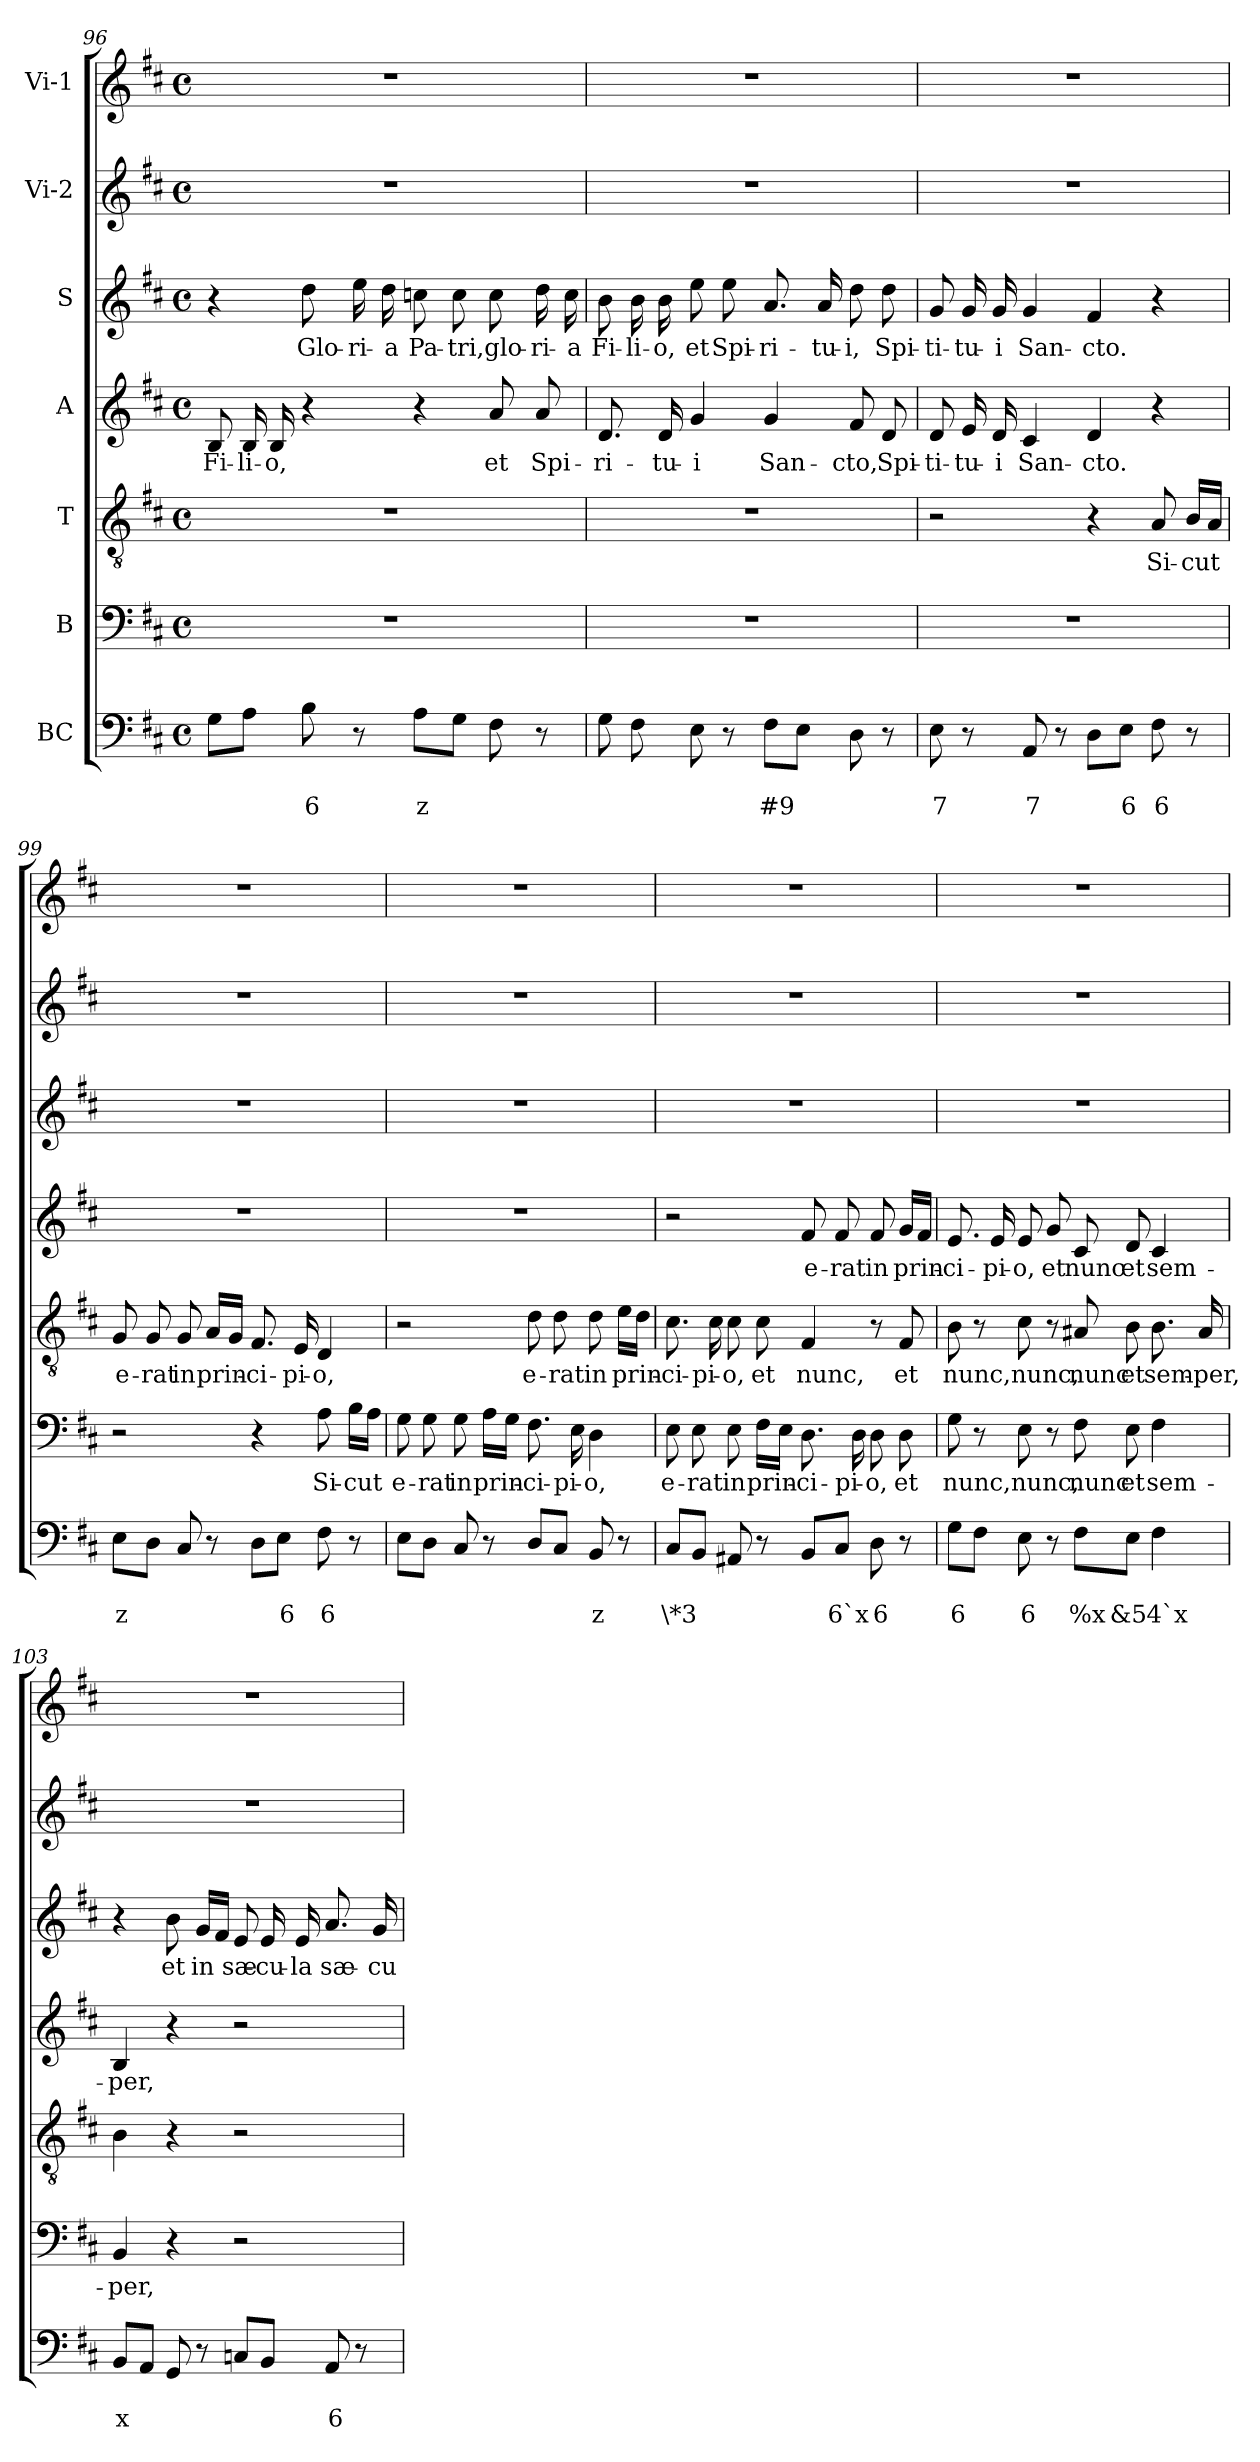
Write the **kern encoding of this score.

**kern	**text	**text	**kern	**text	**kern	**text	**kern	**text	**kern	**text	**kern	**kern
*part7	*part7	*part7	*part6	*part6	*part5	*part5	*part4	*part4	*part3	*part3	*part2	*part1
*staff7	*staff7	*staff7	*staff6	*staff6	*staff5	*staff5	*staff4	*staff4	*staff3	*staff3	*staff2	*staff1
*I"BC	*	*	*I"B	*	*I"T	*	*I"A	*	*I"S	*	*I"Vi-2	*I"Vi-1
*clefF4	*	*	*clefF4	*	*clefGv2	*	*clefG2	*	*clefG2	*	*clefG2	*clefG2
*k[f#c#]	*	*	*k[f#c#]	*	*k[f#c#]	*	*k[f#c#]	*	*k[f#c#]	*	*k[f#c#]	*k[f#c#]
*D:	*	*	*D:	*	*D:	*	*D:	*	*D:	*	*D:	*D:
*M4/4	*	*	*M4/4	*	*M4/4	*	*M4/4	*	*M4/4	*	*M4/4	*M4/4
*met(c)	*	*	*met(c)	*	*met(c)	*	*met(c)	*	*met(c)	*	*met(c)	*met(c)
=96	=96	=96	=96	=96	=96	=96	=96	=96	=96	=96	=96	=96
!	!	!	!	!	!	!	!	!LO:LY:b	!	!	!	!
8G\L	.	.	1r	.	1r	.	8B/	Fi-	4r	.	1r	1r
!	!	!	!	!	!	!	!	!LO:LY:b	!	!	!	!
8A\J	.	.	.	.	.	.	16B/	-li-	.	.	.	.
!	!	!	!	!	!	!	!	!LO:LY:b	!	!	!	!
.	.	.	.	.	.	.	16B/	-o,	.	.	.	.
!	!	!LO:LY:b	!	!	!	!	!	!	!	!LO:LY:b	!	!
8B\	.	6	.	.	.	.	4r	.	8dd\	Glo-	.	.
!	!	!	!	!	!	!	!	!	!	!LO:LY:b	!	!
8r	.	.	.	.	.	.	.	.	16ee\	-ri-	.	.
!	!	!	!	!	!	!	!	!	!	!LO:LY:b	!	!
.	.	.	.	.	.	.	.	.	16dd\	-a	.	.
!	!	!LO:LY:b	!	!	!	!	!	!	!	!LO:LY:b	!	!
8A\L	.	z	.	.	.	.	4r	.	8ccn\	Pa-	.	.
!	!	!	!	!	!	!	!	!	!	!LO:LY:b	!	!
8G\J	.	.	.	.	.	.	.	.	8cc\	-tri,	.	.
!	!	!	!	!	!	!	!	!LO:LY:b	!	!LO:LY:b	!	!
8F#\	.	.	.	.	.	.	8a/	et	8cc\	glo-	.	.
!	!	!	!	!	!	!	!	!LO:LY:b	!	!LO:LY:b	!	!
8r	.	.	.	.	.	.	8a/	Spi-	16dd\	-ri-	.	.
!	!	!	!	!	!	!	!	!	!	!LO:LY:b	!	!
.	.	.	.	.	.	.	.	.	16cc\	-a	.	.
=97	=97	=97	=97	=97	=97	=97	=97	=97	=97	=97	=97	=97
!	!	!	!	!	!	!	!	!LO:LY:b	!	!LO:LY:b	!	!
8G\	.	.	1r	.	1r	.	8.d/	-ri-	8b\	Fi-	1r	1r
!	!	!	!	!	!	!	!	!	!	!LO:LY:b	!	!
8F#\	.	.	.	.	.	.	.	.	16b\	-li-	.	.
!	!	!	!	!	!	!	!	!LO:LY:b	!	!LO:LY:b	!	!
.	.	.	.	.	.	.	16d/	-tu-	16b\	-o,	.	.
!	!	!	!	!	!	!	!	!LO:LY:b	!	!LO:LY:b	!	!
8E\	.	.	.	.	.	.	4g/	-i	8ee\	et	.	.
!	!	!	!	!	!	!	!	!	!	!LO:LY:b	!	!
8r	.	.	.	.	.	.	.	.	8ee\	Spi-	.	.
!	!	!LO:LY:b	!	!	!	!	!	!LO:LY:b	!	!LO:LY:b	!	!
8F#\L	.	#9	.	.	.	.	4g/	San-	8.a/	-ri-	.	.
8E\J	.	.	.	.	.	.	.	.	.	.	.	.
!	!	!	!	!	!	!	!	!	!	!LO:LY:b	!	!
.	.	.	.	.	.	.	.	.	16a/	-tu-	.	.
!	!	!	!	!	!	!	!	!LO:LY:b	!	!LO:LY:b	!	!
8D\	.	.	.	.	.	.	8f#/	-cto,	8dd\	-i,	.	.
!	!	!	!	!	!	!	!	!LO:LY:b	!	!LO:LY:b	!	!
8r	.	.	.	.	.	.	8d/	Spi-	8dd\	Spi-	.	.
!!LO:LB:g=z
=98	=98	=98	=98	=98	=98	=98	=98	=98	=98	=98	=98	=98
!	!	!LO:LY:b	!	!	!	!	!	!LO:LY:b	!	!LO:LY:b	!	!
8E\	.	7	1r	.	2r	.	8d/	-ti-	8g/	-ti-	1r	1r
!	!	!	!	!	!	!	!	!LO:LY:b	!	!LO:LY:b	!	!
8r	.	.	.	.	.	.	16e/	-tu-	16g/	-tu-	.	.
!	!	!	!	!	!	!	!	!LO:LY:b	!	!LO:LY:b	!	!
.	.	.	.	.	.	.	16d/	-i	16g/	-i	.	.
!	!	!LO:LY:b	!	!	!	!	!	!LO:LY:b	!	!LO:LY:b	!	!
8AA/	.	7	.	.	.	.	4c#/	San-	4g/	San-	.	.
8r	.	.	.	.	.	.	.	.	.	.	.	.
!	!	!	!	!	!	!	!	!LO:LY:b	!	!LO:LY:b	!	!
8D\L	.	.	.	.	4r	.	4d/	-cto.	4f#/	-cto.	.	.
!	!	!LO:LY:b	!	!	!	!	!	!	!	!	!	!
8E\J	.	6	.	.	.	.	.	.	.	.	.	.
!	!	!LO:LY:b	!	!	!	!LO:LY:b	!	!	!	!	!	!
8F#\	.	6	.	.	8A/	-Si-	4r	.	4r	.	.	.
!	!	!	!	!	!	!LO:LY:b	!	!	!	!	!	!
8r	.	.	.	.	16B/LL	-cut	.	.	.	.	.	.
.	.	.	.	.	16A/JJ	.	.	.	.	.	.	.
=99	=99	=99	=99	=99	=99	=99	=99	=99	=99	=99	=99	=99
!	!	!LO:LY:b	!	!	!	!LO:LY:b	!	!	!	!	!	!
8E\L	.	z	2r	.	8G/	e-	1r	.	1r	.	1r	1r
!	!	!	!	!	!	!LO:LY:b	!	!	!	!	!	!
8D\J	.	.	.	.	8G/	-rat	.	.	.	.	.	.
!	!	!	!	!	!	!LO:LY:b	!	!	!	!	!	!
8C#/	.	.	.	.	8G/	in	.	.	.	.	.	.
!	!	!	!	!	!	!LO:LY:b	!	!	!	!	!	!
8r	.	.	.	.	16A/LL	prin-	.	.	.	.	.	.
.	.	.	.	.	16G/JJ	.	.	.	.	.	.	.
!	!	!	!	!	!	!LO:LY:b	!	!	!	!	!	!
8D\L	.	.	4r	.	8.F#/	-ci-	.	.	.	.	.	.
!	!	!LO:LY:b	!	!	!	!	!	!	!	!	!	!
8E\J	.	6	.	.	.	.	.	.	.	.	.	.
!	!	!	!	!	!	!LO:LY:b	!	!	!	!	!	!
.	.	.	.	.	16E/	-pi-	.	.	.	.	.	.
!	!	!LO:LY:b	!	!LO:LY:b	!	!LO:LY:b	!	!	!	!	!	!
8F#\	.	6	8A\	Si-	4D/	-o,	.	.	.	.	.	.
!	!	!	!	!LO:LY:b	!	!	!	!	!	!	!	!
8r	.	.	16B\LL	-cut	.	.	.	.	.	.	.	.
.	.	.	16A\JJ	.	.	.	.	.	.	.	.	.
=100	=100	=100	=100	=100	=100	=100	=100	=100	=100	=100	=100	=100
!	!	!	!	!LO:LY:b	!	!	!	!	!	!	!	!
8E\L	.	.	8G\	e-	2r	.	1r	.	1r	.	1r	1r
!	!	!	!	!LO:LY:b	!	!	!	!	!	!	!	!
8D\J	.	.	8G\	-rat	.	.	.	.	.	.	.	.
!	!	!	!	!LO:LY:b	!	!	!	!	!	!	!	!
8C#/	.	.	8G\	in	.	.	.	.	.	.	.	.
!	!	!	!	!LO:LY:b	!	!	!	!	!	!	!	!
8r	.	.	16A\LL	prin-	.	.	.	.	.	.	.	.
.	.	.	16G\JJ	.	.	.	.	.	.	.	.	.
!	!	!	!	!LO:LY:b	!	!LO:LY:b	!	!	!	!	!	!
8D/L	.	.	8.F#\	-ci-	8d\	e-	.	.	.	.	.	.
!	!	!	!	!	!	!LO:LY:b	!	!	!	!	!	!
8C#/J	.	.	.	.	8d\	-rat	.	.	.	.	.	.
!	!	!	!	!LO:LY:b	!	!	!	!	!	!	!	!
.	.	.	16E\	-pi-	.	.	.	.	.	.	.	.
!	!	!LO:LY:b	!	!LO:LY:b	!	!LO:LY:b	!	!	!	!	!	!
8BB/	.	z	4D\	-o,	8d\	in	.	.	.	.	.	.
!	!	!	!	!	!	!LO:LY:b	!	!	!	!	!	!
8r	.	.	.	.	16e\LL	prin-	.	.	.	.	.	.
.	.	.	.	.	16d\JJ	.	.	.	.	.	.	.
!!LO:PB:g=z
=101	=101	=101	=101	=101	=101	=101	=101	=101	=101	=101	=101	=101
!	!	!LO:LY:b	!	!LO:LY:b	!	!LO:LY:b	!	!	!	!	!	!
8C#/L	.	\*3	8E\	e-	8.c#\	-ci-	2r	.	1r	.	1r	1r
!	!	!	!	!LO:LY:b	!	!	!	!	!	!	!	!
8BB/J	.	.	8E\	-rat	.	.	.	.	.	.	.	.
!	!	!	!	!	!	!LO:LY:b	!	!	!	!	!	!
.	.	.	.	.	16c#\	-pi-	.	.	.	.	.	.
!	!	!	!	!LO:LY:b	!	!LO:LY:b	!	!	!	!	!	!
8AA#X/	.	.	8E\	in	8c#\	-o,	.	.	.	.	.	.
!	!	!	!	!LO:LY:b	!	!LO:LY:b	!	!	!	!	!	!
8r	.	.	16F#\LL	prin-	8c#\	et	.	.	.	.	.	.
.	.	.	16E\JJ	.	.	.	.	.	.	.	.	.
!	!	!	!	!LO:LY:b	!	!LO:LY:b	!	!LO:LY:b	!	!	!	!
8BB/L	.	.	8.D\	-ci-	4F#/	nunc,	8f#/	e-	.	.	.	.
!	!	!LO:LY:b	!	!	!	!	!	!LO:LY:b	!	!	!	!
8C#/J	.	6`x	.	.	.	.	8f#/	-rat	.	.	.	.
!	!	!	!	!LO:LY:b	!	!	!	!	!	!	!	!
.	.	.	16D\	-pi-	.	.	.	.	.	.	.	.
!	!	!LO:LY:b	!	!LO:LY:b	!	!	!	!LO:LY:b	!	!	!	!
8D\	.	6	8D\	-o,	8r	.	8f#/	in	.	.	.	.
!	!	!	!	!LO:LY:b	!	!LO:LY:b	!	!LO:LY:b	!	!	!	!
8r	.	.	8D\	et	8F#/	et	16g/LL	prin-	.	.	.	.
.	.	.	.	.	.	.	16f#/JJ	.	.	.	.	.
=102	=102	=102	=102	=102	=102	=102	=102	=102	=102	=102	=102	=102
!	!	!LO:LY:b	!	!LO:LY:b	!	!LO:LY:b	!	!LO:LY:b	!	!	!	!
8G\L	.	6	8G\	nunc,	8B\	nunc,	8.e/	-ci-	1r	.	1r	1r
8F#\J	.	.	8r	.	8r	.	.	.	.	.	.	.
!	!	!	!	!	!	!	!	!LO:LY:b	!	!	!	!
.	.	.	.	.	.	.	16e/	-pi-	.	.	.	.
!	!	!LO:LY:b	!	!LO:LY:b	!	!LO:LY:b	!	!LO:LY:b	!	!	!	!
8E\	.	6	8E\	nunc,	8c#\	nunc,	8e/	-o,	.	.	.	.
!	!	!	!	!	!	!	!	!LO:LY:b	!	!	!	!
8r	.	.	8r	.	8r	.	8g/	et	.	.	.	.
!	!	!LO:LY:b	!	!LO:LY:b	!	!LO:LY:b	!	!LO:LY:b	!	!	!	!
8F#\L	.	%x	8F#\	nunc	8A#X/	nunc	8c#/	nunc	.	.	.	.
!	!	!LO:LY:b	!	!LO:LY:b	!	!LO:LY:b	!	!LO:LY:b	!	!	!	!
8E\J	.	&5	8E\	et	8B\	et	8d/	et	.	.	.	.
!	!	!LO:LY:b	!	!LO:LY:b	!	!LO:LY:b	!	!LO:LY:b	!	!	!	!
4F#\	.	4`x	4F#\	sem-	8.B\	sem-	4c#/	sem-	.	.	.	.
!	!	!	!	!	!	!LO:LY:b	!	!	!	!	!	!
.	.	.	.	.	16A#/	-per,	.	.	.	.	.	.
=103	=103	=103	=103	=103	=103	=103	=103	=103	=103	=103	=103	=103
!	!	!LO:LY:b	!	!LO:LY:b	!	!	!	!LO:LY:b	!	!	!	!
8BB/L	.	x	4BB/	-per,	4B\	.	4B/	-per,	4r	.	1r	1r
8AA/J	.	.	.	.	.	.	.	.	.	.	.	.
!	!	!	!	!	!	!	!	!	!	!LO:LY:b	!	!
8GG/	.	.	4r	.	4r	.	4r	.	8b\	et	.	.
!	!	!	!	!	!	!	!	!	!	!LO:LY:b	!	!
8r	.	.	.	.	.	.	.	.	16g/LL	in	.	.
.	.	.	.	.	.	.	.	.	16f#/JJ	.	.	.
!	!	!	!	!	!	!	!	!	!	!LO:LY:b	!	!
8Cn/L	.	.	2r	.	2r	.	2r	.	8e/	sæ-	.	.
!	!	!	!	!	!	!	!	!	!	!LO:LY:b	!	!
8BB/J	.	.	.	.	.	.	.	.	16e/	-cu-	.	.
!	!	!	!	!	!	!	!	!	!	!LO:LY:b	!	!
.	.	.	.	.	.	.	.	.	16e/	-la	.	.
!	!	!LO:LY:b	!	!	!	!	!	!	!	!LO:LY:b	!	!
8AA/	.	6	.	.	.	.	.	.	8.a/	sæ-	.	.
8r	.	.	.	.	.	.	.	.	.	.	.	.
!	!	!	!	!	!	!	!	!	!	!LO:LY:b	!	!
.	.	.	.	.	.	.	.	.	16g/	-cu-	.	.
=	=	=	=	=	=	=	=	=	=	=	=	=
*-	*-	*-	*-	*-	*-	*-	*-	*-	*-	*-	*-	*-
